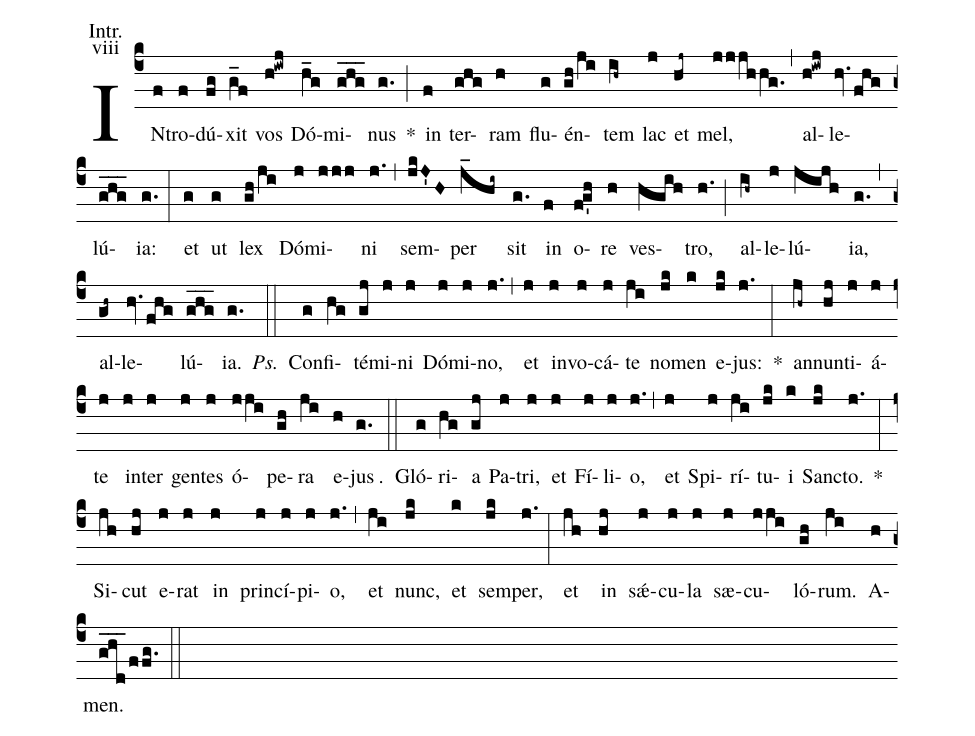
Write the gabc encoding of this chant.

office-part: Introitus;
mode: 8;
annotation: Intr.;
annotation: viii;
%%
(c4) IN(f)tro(f)dú(fg)xit(g_f) vos(h!iwj) Dó(h_g)mi(ghg___)nus(g.) *(;)
in(f) ter(ghg)ram(h) flu(g)én(gh/ji)tem(ih~) lac(j) et(hj~) mel,(jj/jh/hg.) (,)
al(h!iwj)le(hv.fhg)lú(ghg___)ia:(g.) (:)
et(g) ut(g) lex(gh/ji) Dó(j)mi(jjj)ni(j.) (,)
sem(jkJ'H)per(j_hi~) sit(g.) in(f) o(f!g'h)re(h) ves(hgih)tro,(h.) (;)
al(ih~)le(j)lú(jijh)ia,(g.) (,) al(gh~)le(hv.fhg)lú(ghg___)ia.(g.)
<i>Ps.</i>(::)
Con(g)fi(hg)té(gj)mi(j)ni(j) Dó(j)mi(j)no,(j.) (,) et(j) in(j)vo(j)cá(j)te(ji) no(jk)men(k) e(jk)jus:(j.) *(:)
an(jh~)nun(hj)ti(j)á(j)te(j) in(j)ter(j) gen(j)tes(j) ó(jji)pe(gh)ra(ji) e(h)jus(g.). (::)
Gló(g)ri(hg)a(gj) Pa(j)tri,(j) et(j) Fí(j)li(j)o,(j.) (,)
et(j) Spi(j)rí(ji)tu(jk)i(k) San(jk)cto.(j.) *(:)
Si(jh)cut(hj) e(j)rat(j) in(j) prin(j)cí(j)pi(j)o,(j.) (,)
et(ji) nunc,(jk) et(k) sem(jk)per,(j.) (:)
et(jh) in(hj) s{<sp>'ae</sp>}(j)cu(j)la(j) sæ(j)cu(j/ji)ló(gh)rum.(ji)
A(h)men.(ghd___/ffg.) (::)
